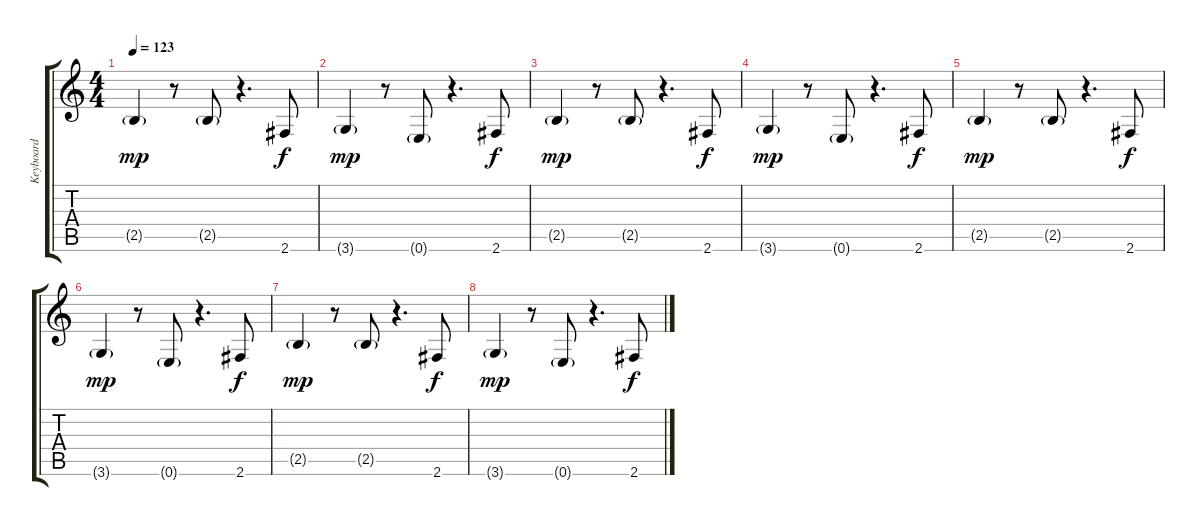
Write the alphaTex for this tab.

\track ("Keyboard" "Keyboard") {instrument synthbass1}
\staff {score tabs}
\tuning (E4 B3 G3 D3 A2 E2) {hide}
\ts (4 4)
\tempo 123
\clef g2
\ks c
2.5{g}.4{dy mp} r.8 2.5{g}.8 r.4{d} 2.6.8{dy f} |
3.6{g}.4{dy mp} r.8 0.6{g}.8 r.4{d} 2.6.8{dy f} |
2.5{g}.4{dy mp} r.8 2.5{g}.8 r.4{d} 2.6.8{dy f} |
3.6{g}.4{dy mp} r.8 0.6{g}.8 r.4{d} 2.6.8{dy f} |
2.5{g}.4{dy mp} r.8 2.5{g}.8 r.4{d} 2.6.8{dy f} |
3.6{g}.4{dy mp} r.8 0.6{g}.8 r.4{d} 2.6.8{dy f} |
2.5{g}.4{dy mp} r.8 2.5{g}.8 r.4{d} 2.6.8{dy f} |
3.6{g}.4{dy mp} r.8 0.6{g}.8 r.4{d} 2.6.8{dy f}
